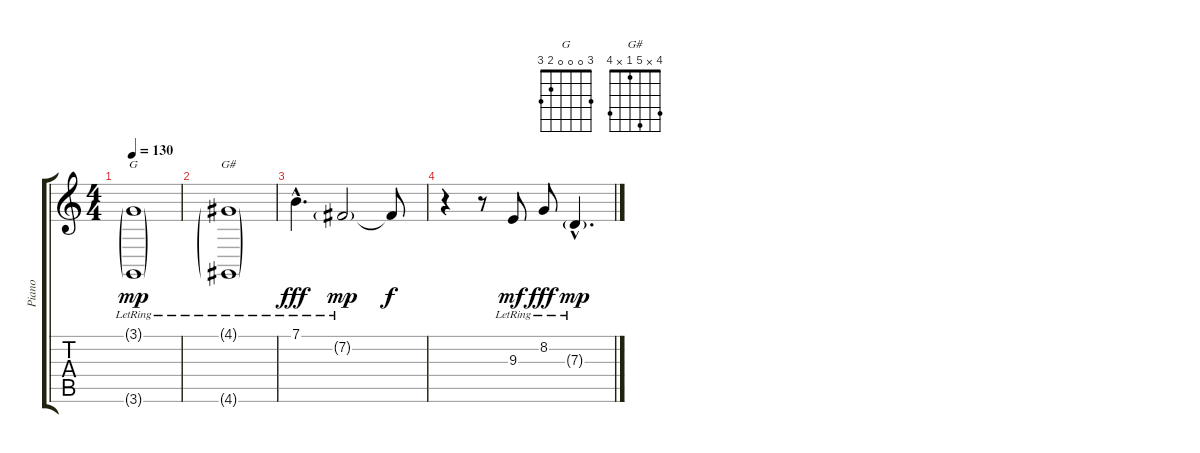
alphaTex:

\track ("Piano" "Piano") {instrument acousticgrandpiano}
\staff {score tabs}
\tuning (E4 B3 G3 D3 A2 E2) {hide}
\chord ("G" 3 0 0 0 2 3)
\chord ("G#" 4 x 5 1 x 4)
\ts (4 4)
\tempo 130
\clef g2
\ks c
(3.1{g lr} 3.6{g lr}).1{ch "G" dy mp} |
(4.1{g lr} 4.6{g lr}).1{ch "G#"} |
7.1{hac lr}.4{d dy fff} 7.2{g lr}.2{dy mp} 7.2{t}.8{dy f} |
r.4 r.8 9.3{lr}.8{dy mf} 8.2{lr}.8{dy fff} 7.3{g hac lr}.4{d dy mp}
